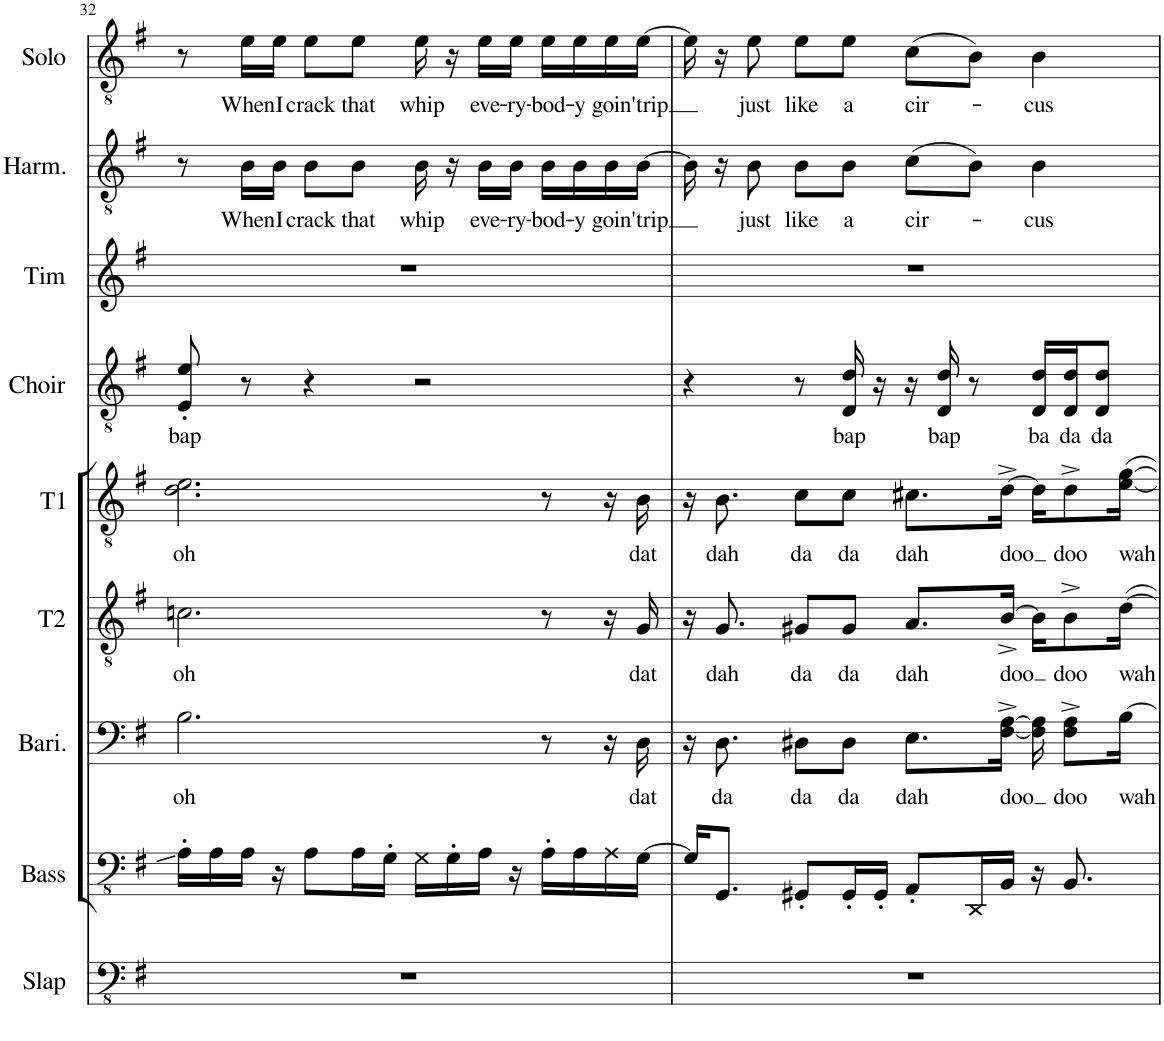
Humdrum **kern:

**kern	**kern	**kern	**text	**kern	**text	**kern	**text	**kern	**text	**kern	**kern	**text	**kern	**text
*part9	*part8	*part7	*part7	*part6	*part6	*part5	*part5	*part4	*part4	*part3	*part2	*part2	*part1	*part1
*staff9	*staff8	*staff7	*staff7	*staff6	*staff6	*staff5	*staff5	*staff4	*staff4	*staff3	*staff2	*staff2	*staff1	*staff1
*I"Slap Bass	*I"Bass	*I"Baritone	*	*I"Tenor 2	*	*I"Tenor 1	*	*I"Choir	*	*I"Tim	*I"Harmonies	*	*I"Solo	*
*I'Slap	*I'Bass	*I'Bari.	*	*I'T2	*	*I'T1	*	*I'Choir	*	*I'Tim	*I'Harm.	*	*I'Solo	*
!!LO:PB:g=z
*clefFv4	*clefFv4	*clefF4	*	*clefGv2	*	*clefGv2	*	*clefGv2	*	*clefG2	*clefGv2	*	*clefGv2	*
*k[f#]	*k[f#]	*k[f#]	*	*k[f#]	*	*k[f#]	*	*k[f#]	*	*k[f#]	*k[f#]	*	*k[f#]	*
*M4/4	*M4/4	*M4/4	*	*M4/4	*	*M4/4	*	*M4/4	*	*M4/4	*M4/4	*	*M4/4	*
=32	=32	=32	=32	=32	=32	=32	=32	=32	=32	=32	=32	=32	=32	=32
!	!	!	!LO:LY:b	!	!LO:LY:b	!	!LO:LY:b	!	!LO:LY:b	!	!	!	!	!
1r	16AA'\LL	2.B\	oh	2.cn\	oh	2.d\ 2.e\	oh	8E/' 8e/'	bap	1r	8r	.	8r	.
.	16AA\	.	.	.	.	.	.	.	.	.	.	.	.	.
!	!	!	!	!	!	!	!	!	!	!	!	!LO:LY:b	!	!LO:LY:b
.	16AA\JJ	.	.	.	.	.	.	8r	.	.	16B\LL	When	16e\LL	When
!	!	!	!	!	!	!	!	!	!	!	!	!LO:LY:b	!	!LO:LY:b
.	16r	.	.	.	.	.	.	.	.	.	16B\JJ	I	16e\JJ	I
!	!	!	!	!	!	!	!	!	!	!	!	!LO:LY:b	!	!LO:LY:b
.	8AA\L	.	.	.	.	.	.	4r	.	.	8B\L	crack	8e\L	crack
!	!	!	!	!	!	!	!	!	!	!	!	!LO:LY:b	!	!LO:LY:b
.	16AA\L	.	.	.	.	.	.	.	.	.	8B\J	that	8e\J	that
.	16GG'\JJ	.	.	.	.	.	.	.	.	.	.	.	.	.
!	!	!	!	!	!	!	!	!	!	!	!	!LO:LY:b	!	!LO:LY:b
.	16GG\LL	.	.	.	.	.	.	2r	.	.	16B\	whip	16e\	whip
.	16GG'\	.	.	.	.	.	.	.	.	.	16r	.	16r	.
!	!	!	!	!	!	!	!	!	!	!	!	!LO:LY:b	!	!LO:LY:b
.	16AA\JJ	.	.	.	.	.	.	.	.	.	16B\LL	eve-	16e\LL	eve-
!	!	!	!	!	!	!	!	!	!	!	!	!LO:LY:b	!	!LO:LY:b
.	16r	.	.	.	.	.	.	.	.	.	16B\JJ	-ry-	16e\JJ	-ry-
!	!	!	!	!	!	!	!	!	!	!	!	!LO:LY:b	!	!LO:LY:b
.	16AA'\LL	8r	.	8r	.	8r	.	.	.	.	16B\LL	-bod-	16e\LL	-bod-
!	!	!	!	!	!	!	!	!	!	!	!	!LO:LY:b	!	!LO:LY:b
.	16AA\	.	.	.	.	.	.	.	.	.	16B\	-y	16e\	-y
!	!	!	!	!	!	!	!	!	!	!	!	!LO:LY:b	!	!LO:LY:b
.	16AA\	16r	.	16r	.	16r	.	.	.	.	16B\	goin'	16e\	goin'
!	!	!	!LO:LY:b	!	!LO:LY:b	!	!LO:LY:b	!	!	!	!	!LO:LY:b	!	!LO:LY:b
.	[16GG\JJ	16D\	dat	16G/	dat	16B\	dat	.	.	.	[16B\JJ	trip	[16e\JJ	trip
=33	=33	=33	=33	=33	=33	=33	=33	=33	=33	=33	=33	=33	=33	=33
1r	16GG/KL]	16r	.	16r	.	16r	.	4r	.	1r	16B\]	.	16e\]	.
!	!	!	!LO:LY:b	!	!LO:LY:b	!	!LO:LY:b	!	!	!	!	!	!	!
.	8.GGG/J	8.D\	da	8.G/	dah	8.B\	dah	.	.	.	16r	.	16r	.
!	!	!	!	!	!	!	!	!	!	!	!	!LO:LY:b	!	!LO:LY:b
.	.	.	.	.	.	.	.	.	.	.	8B\	just	8e\	just
!	!	!	!LO:LY:b	!	!LO:LY:b	!	!LO:LY:b	!	!	!	!	!LO:LY:b	!	!LO:LY:b
.	8GGG#X'/L	8D#X\L	da	8G#X/L	da	8c\L	da	8r	.	.	8B\L	like	8e\L	like
!	!	!	!LO:LY:b	!	!LO:LY:b	!	!LO:LY:b	!	!LO:LY:b	!	!	!LO:LY:b	!	!LO:LY:b
.	16GGG#'/L	8D#\J	da	8G#/J	da	8c\J	da	16D/ 16d/	bap	.	8B\J	a	8e\J	a
.	16GGG#'/JJ	.	.	.	.	.	.	16r	.	.	.	.	.	.
!	!	!	!LO:LY:b	!	!LO:LY:b	!	!LO:LY:b	!	!	!	!	!LO:LY:b	!	!LO:LY:b
.	8AAA'/L	8.E\L	dah	8.A/L	dah	8.c#X\L	dah	16r	.	.	(8c\L	cir-	(8c\L	cir-
!	!	!	!	!	!	!	!	!	!LO:LY:b	!	!	!	!	!
.	.	.	.	.	.	.	.	16D/ 16d/	bap	.	.	.	.	.
.	16DDD/L	.	.	.	.	.	.	8r	.	.	8B\J)	.	8B\J)	.
!	!	!	!LO:LY:b	!	!LO:LY:b	!	!LO:LY:b	!	!	!	!	!	!	!
.	16BBB/JJ	[16F#\^ [16A\^Jk	doo	[16B^/Jk	doo	[16d^\Jk	doo	.	.	.	.	.	.	.
!	!	!	!	!	!	!	!	!	!LO:LY:b	!	!	!LO:LY:b	!	!LO:LY:b
.	16r	16F#\] 16A\]	.	16B\KL]	.	16d\KL]	.	16D/ 16d/LL	ba	.	4B\	-cus	4B\	-cus
!	!	!	!LO:LY:b	!	!LO:LY:b	!	!LO:LY:b	!	!LO:LY:b	!	!	!	!	!
.	8.BBB/	8F#\^ 8A\^L	doo	8B^\	doo	8d^\	doo	16D/ 16d/J	da	.	.	.	.	.
!	!	!	!	!	!	!	!	!	!LO:LY:b	!	!	!	!	!
.	.	.	.	.	.	.	.	8D/ 8d/J	da	.	.	.	.	.
!	!	!	!LO:LY:b	!	!LO:LY:b	!	!LO:LY:b	!	!	!	!	!	!	!
.	.	[16B\Jk	wah	[16d\Jk	wah	[16e\ [16g\Jk	wah	.	.	.	.	.	.	.
=	=	=	=	=	=	=	=	=	=	=	=	=	=	=
*-	*-	*-	*-	*-	*-	*-	*-	*-	*-	*-	*-	*-	*-	*-
